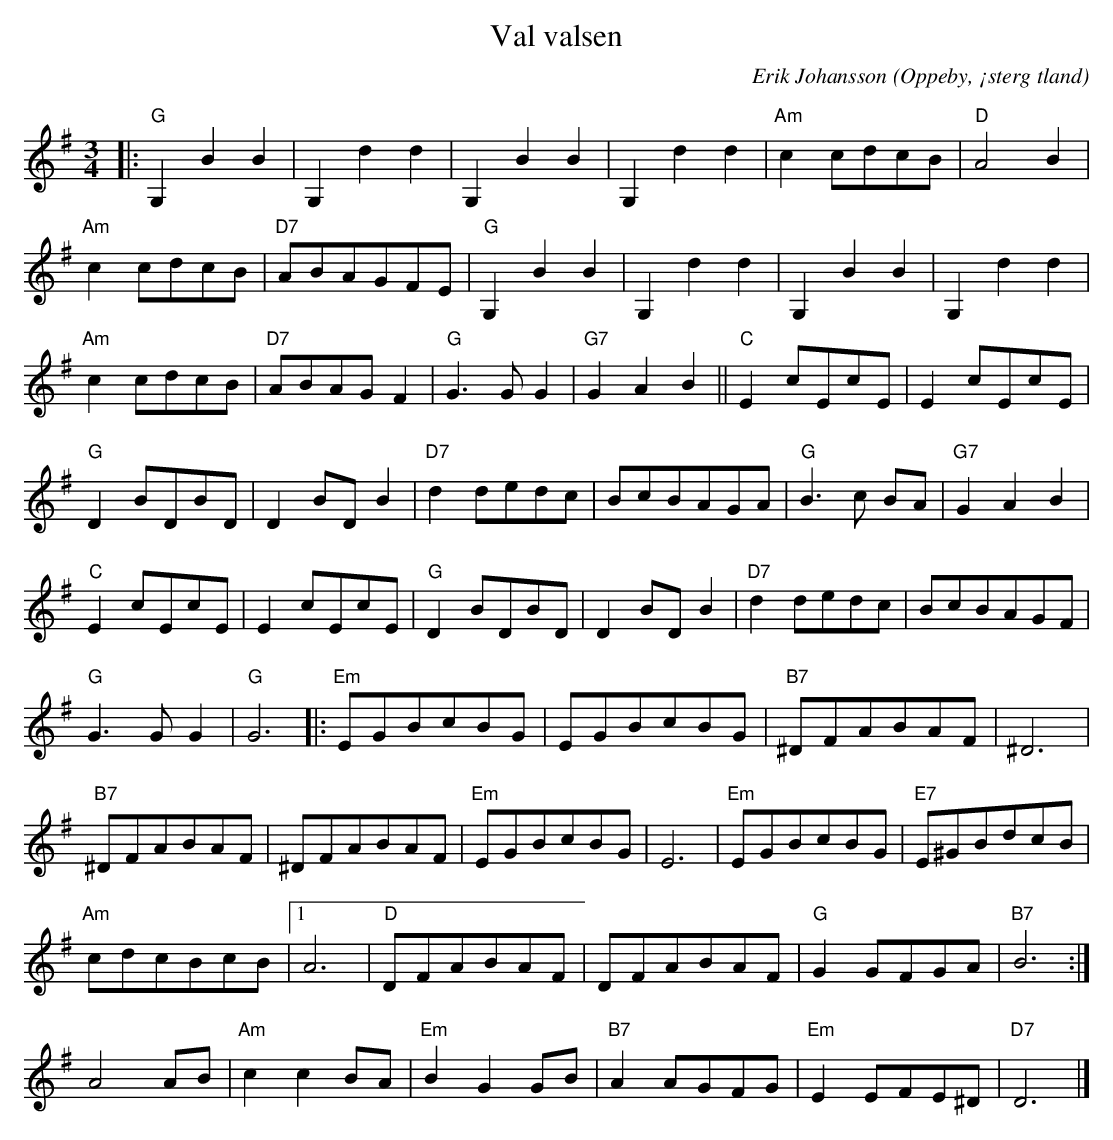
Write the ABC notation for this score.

X:1
T:Val valsen
C:Erik Johansson
O:Oppeby, ¡sterg tland
Q:140
M:3/4
L:1/8
K:G
|:"G"G,2B2B2|G,2d2d2 |G,2B2B2|G,2d2d2 |"Am" c2 cdcB| "D" A4 B2 |
 "Am" c2 cdcB |"D7" ABAGFE |"G"G,2B2B2|G,2d2d2 |G,2B2B2|G,2d2d2 |
"Am" c2 cdcB| "D7" ABAGF2 | "G" G3 G G2 |"G7" G2A2B2||"C"E2 cEcE |E2 cEcE|
"G" D2 BDBD |D2 BD B2 |"D7"d2 dedc| BcBAGA|"G"B3 c BA|"G7" G2A2B2|
"C"E2 cEcE |E2 cEcE|"G" D2 BDBD |D2 BD B2 |"D7"d2 dedc| BcBAGF|
"G" G3 G G2| "G" G6 ||:"Em" EGBcBG |EGBcBG |"B7"^DFABAF |^D6 |
"B7"^DFABAF |^DFABAF |"Em" EGBcBG |E6 |"Em" EGBcBG |"E7"E^GBdcB |
"Am"cdcBcB |1 A6 |"D" DFABAF |DFABAF | "G" G2 GFGA |"B7" B6 :|]
2 A4 AB |"Am" c2 c2 BA |"Em" B2 G2 GB |"B7" A2 AGFG |"Em" E2 EFE^D |"D7" D6 |]
